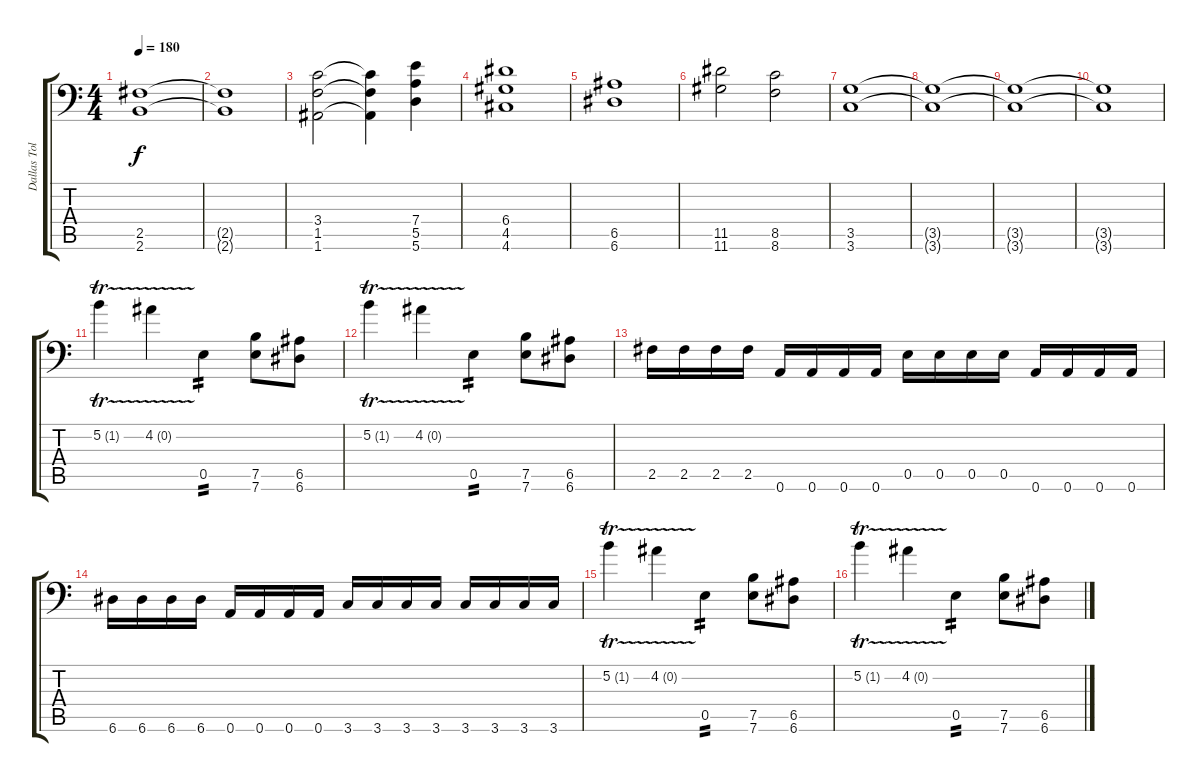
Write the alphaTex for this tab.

\track ("Dallas Toler-Wade (Lead)" "Dallas Tol") {instrument distortionguitar}
\staff {score tabs}
\tuning (B3 Gb3 D3 A2 E2 A1) {hide}
\ts (4 4)
\tempo 180
\clef f4
\ks c
(2.5 2.6).1{dy f} |
(2.5{t} 2.6{t}).1 |
(3.4 1.5 1.6).2 (3.4{t} 1.5{t} 1.6{t}).4 (7.4 5.5 5.6).4 |
(6.4 4.5 4.6).1 |
(6.5 6.6).1 |
(11.5 11.6).2 (8.5 8.6).2 |
(3.5 3.6).1 |
(3.5{t} 3.6{t}).1 |
(3.5{t} 3.6{t}).1 |
(3.5{t} 3.6{t}).1 |
5.2{tr (1 16)}.4 4.2{tr (0 16)}.4 0.5.4{tp 2} (7.5 7.6).8 (6.5 6.6).8 |
5.2{tr (1 16)}.4 4.2{tr (0 16)}.4 0.5.4{tp 2} (7.5 7.6).8 (6.5 6.6).8 |
2.5.16 2.5.16 2.5.16 2.5.16 0.6.16 0.6.16 0.6.16 0.6.16 0.5.16 0.5.16 0.5.16 0.5.16 0.6.16 0.6.16 0.6.16 0.6.16 |
6.6.16 6.6.16 6.6.16 6.6.16 0.6.16 0.6.16 0.6.16 0.6.16 3.6.16 3.6.16 3.6.16 3.6.16 3.6.16 3.6.16 3.6.16 3.6.16 |
5.2{tr (1 16)}.4 4.2{tr (0 16)}.4 0.5.4{tp 2} (7.5 7.6).8 (6.5 6.6).8 |
5.2{tr (1 16)}.4 4.2{tr (0 16)}.4 0.5.4{tp 2} (7.5 7.6).8 (6.5 6.6).8
